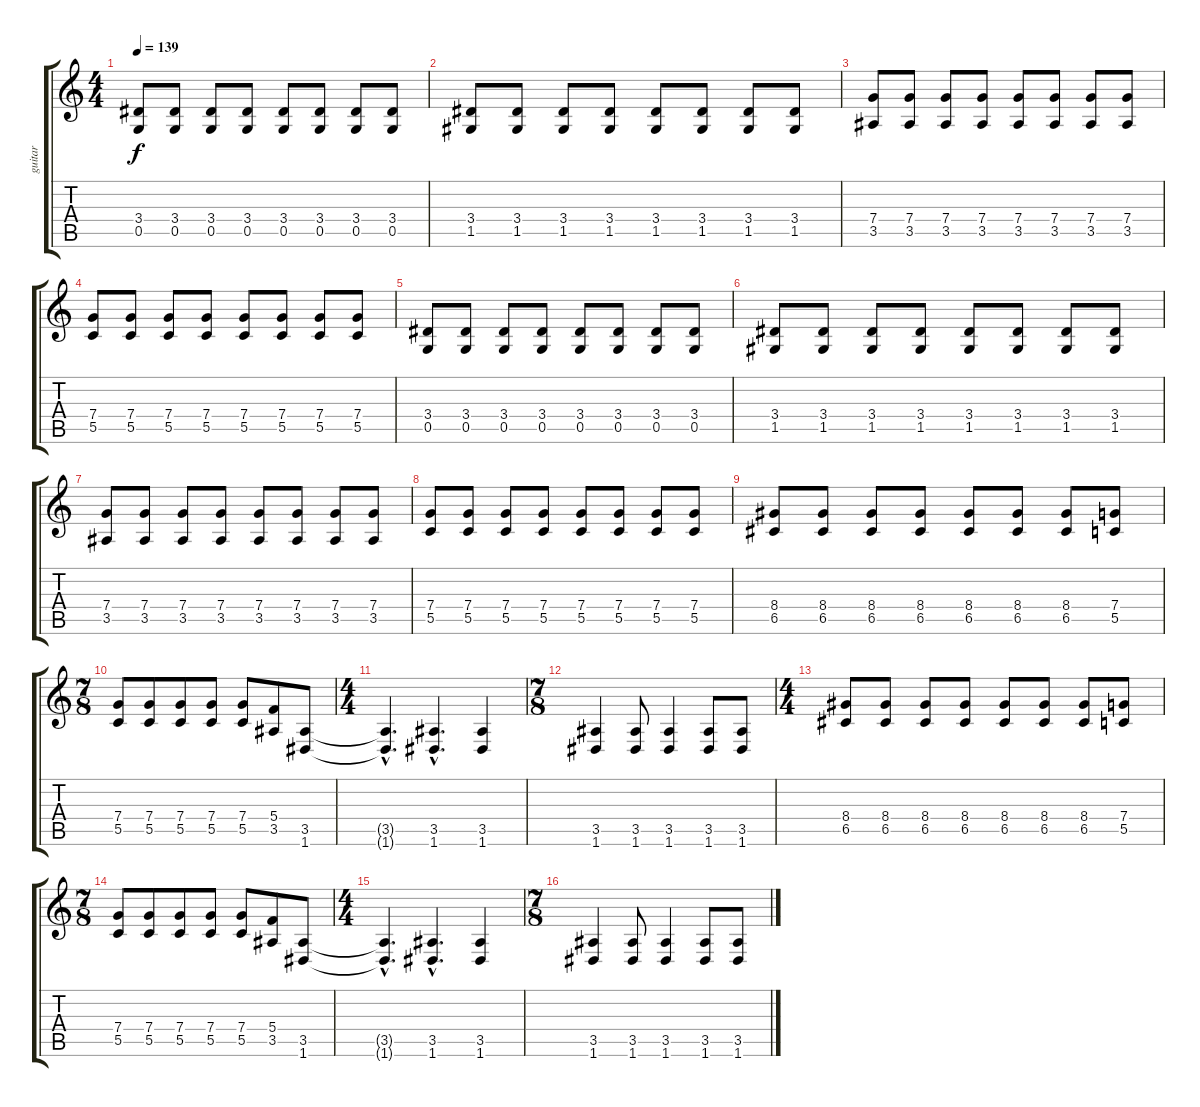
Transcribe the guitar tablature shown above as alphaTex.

\track ("guitar" "guitar") {instrument distortionguitar}
\staff {score tabs}
\tuning (D4 A3 F3 C3 G2 D2) {hide}
\ts (4 4)
\tempo 139
\clef g2
\ks c
(3.4 0.5).8{dy f instrument distortionguitar} (3.4 0.5).8 (3.4 0.5).8 (3.4 0.5).8 (3.4 0.5).8 (3.4 0.5).8 (3.4 0.5).8 (3.4 0.5).8 |
(3.4 1.5).8 (3.4 1.5).8 (3.4 1.5).8 (3.4 1.5).8 (3.4 1.5).8 (3.4 1.5).8 (3.4 1.5).8 (3.4 1.5).8 |
(7.4 3.5).8 (7.4 3.5).8 (7.4 3.5).8 (7.4 3.5).8 (7.4 3.5).8 (7.4 3.5).8 (7.4 3.5).8 (7.4 3.5).8 |
(7.4 5.5).8 (7.4 5.5).8 (7.4 5.5).8 (7.4 5.5).8 (7.4 5.5).8 (7.4 5.5).8 (7.4 5.5).8 (7.4 5.5).8 |
(3.4 0.5).8{instrument distortionguitar} (3.4 0.5).8 (3.4 0.5).8 (3.4 0.5).8 (3.4 0.5).8 (3.4 0.5).8 (3.4 0.5).8 (3.4 0.5).8 |
(3.4 1.5).8 (3.4 1.5).8 (3.4 1.5).8 (3.4 1.5).8 (3.4 1.5).8 (3.4 1.5).8 (3.4 1.5).8 (3.4 1.5).8 |
(7.4 3.5).8 (7.4 3.5).8 (7.4 3.5).8 (7.4 3.5).8 (7.4 3.5).8 (7.4 3.5).8 (7.4 3.5).8 (7.4 3.5).8 |
(7.4 5.5).8 (7.4 5.5).8 (7.4 5.5).8 (7.4 5.5).8 (7.4 5.5).8 (7.4 5.5).8 (7.4 5.5).8 (7.4 5.5).8 |
(8.4 6.5).8 (8.4 6.5).8 (8.4 6.5).8 (8.4 6.5).8 (8.4 6.5).8 (8.4 6.5).8 (8.4 6.5).8 (7.4 5.5).8 |
\ts (7 8)
(7.4 5.5).8 (7.4 5.5).8 (7.4 5.5).8 (7.4 5.5).8 (7.4 5.5).8 (5.4 3.5).8 (3.5 1.6).8 |
\ts (4 4)
(3.5{hac t} 1.6{hac t}).4{d} (3.5{hac} 1.6{hac}).4{d} (3.5 1.6).4 |
\ts (7 8)
(3.5 1.6).4 (3.5 1.6).8 (3.5 1.6).4 (3.5 1.6).8 (3.5 1.6).8 |
\ts (4 4)
(8.4 6.5).8 (8.4 6.5).8 (8.4 6.5).8 (8.4 6.5).8 (8.4 6.5).8 (8.4 6.5).8 (8.4 6.5).8 (7.4 5.5).8 |
\ts (7 8)
(7.4 5.5).8 (7.4 5.5).8 (7.4 5.5).8 (7.4 5.5).8 (7.4 5.5).8 (5.4 3.5).8 (3.5 1.6).8 |
\ts (4 4)
(3.5{hac t} 1.6{hac t}).4{d} (3.5{hac} 1.6{hac}).4{d} (3.5 1.6).4 |
\ts (7 8)
(3.5 1.6).4 (3.5 1.6).8 (3.5 1.6).4 (3.5 1.6).8 (3.5 1.6).8
